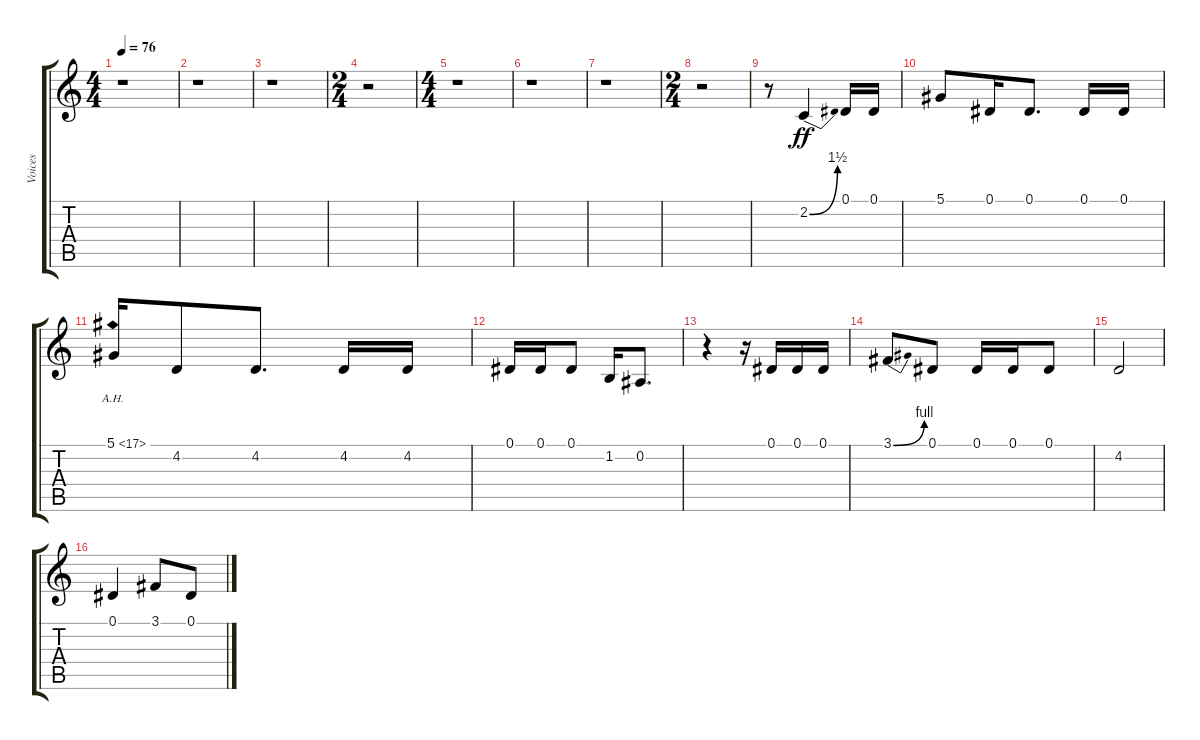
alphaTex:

\track ("Voices" "Voices") {instrument englishhorn}
\staff {score tabs}
\tuning (Eb4 Bb3 Gb3 Db3 Ab2 Eb2) {hide}
\ts (4 4)
\tempo 76
\clef g2
\ks c
r.1{dy ff} |
r.1 |
r.1 |
\ts (2 4)
r.2 |
\ts (4 4)
r.1 |
r.1 |
r.1 |
\ts (2 4)
r.2 |
r.8{instrument shanai} 2.2{be (bend 0 0 60 6)}.4 0.1.16 0.1.16 |
5.1.8 0.1.16 0.1.8{d} 0.1.16 0.1.16 |
5.1{ah 12}.16 4.2.8 4.2.8{d} 4.2.16 4.2.16 |
0.1.16 0.1.16 0.1.8 1.2.16 0.2.8{d} |
r.4 r.16 0.1.16 0.1.16 0.1.16 |
3.1{be (bend 0 0 60 4)}.8 0.1.8 0.1.16 0.1.16 0.1.8 |
4.2.2 |
0.1.4 3.1.8 0.1.8
